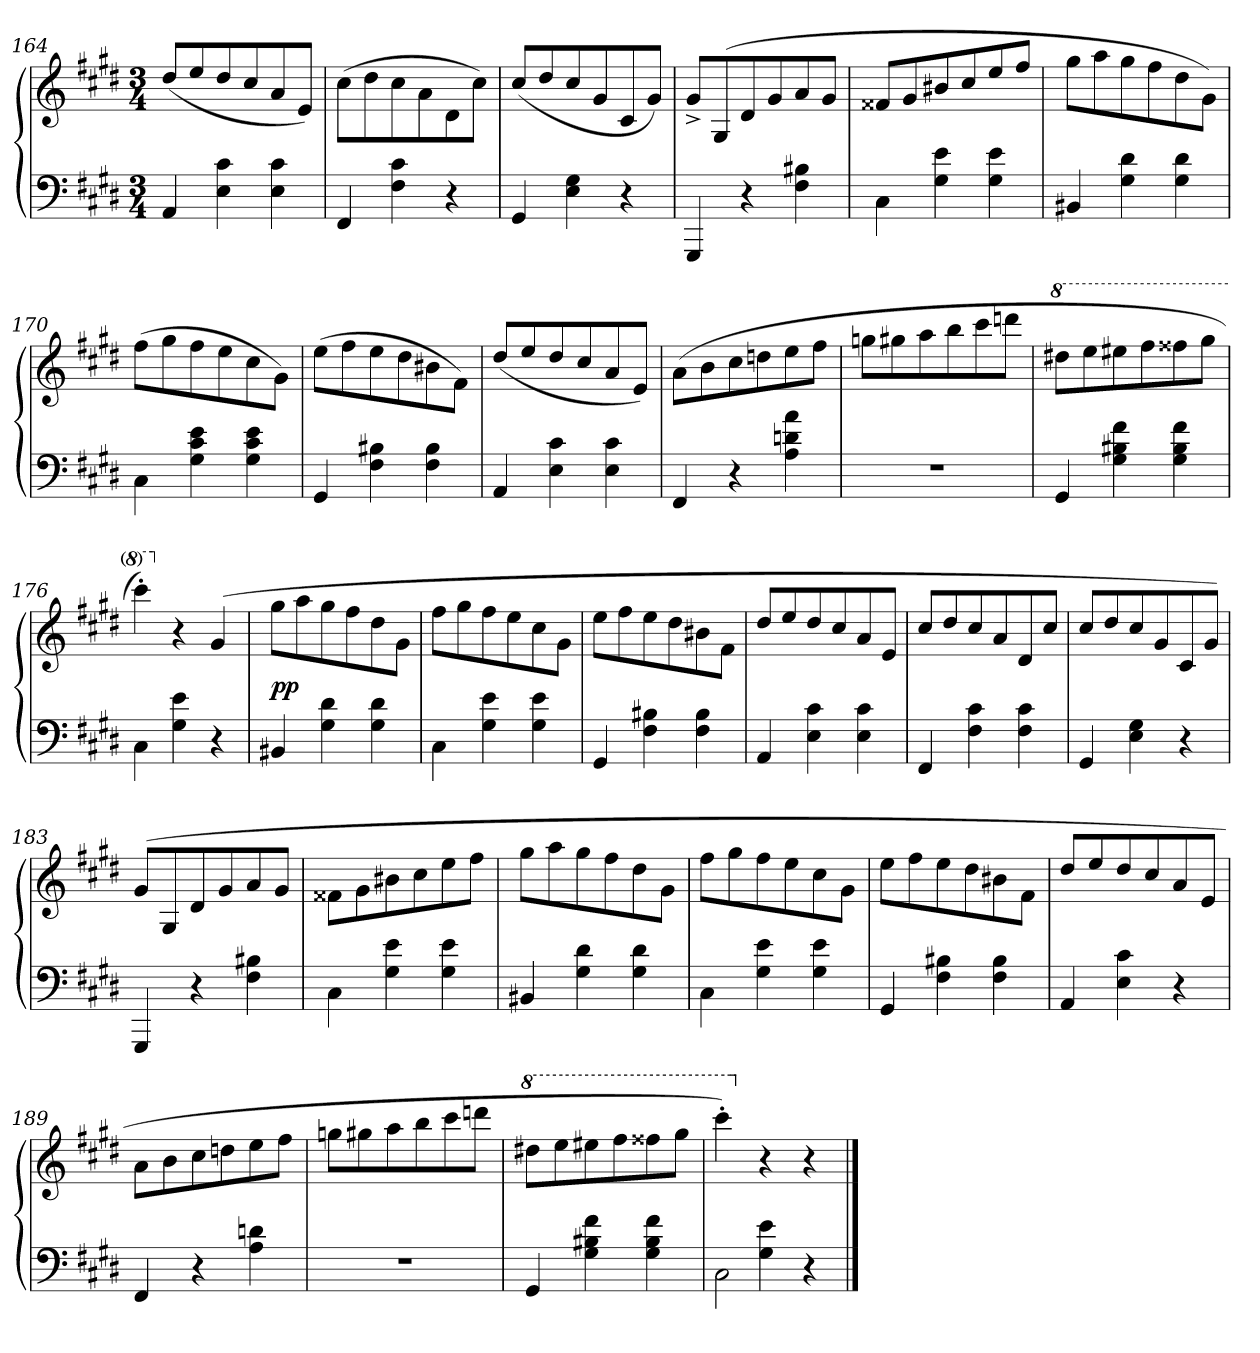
**kern	**kern	**dynam
*part1	*part1	*part1
*staff2	*staff1	*staff1/2
*clefF4	*clefG2	*
*k[f#c#g#d#]	*k[f#c#g#d#]	*
*M3/4	*M3/4	*
=164	=164	=164
4AA	(8dd#L	.
.	8ee	.
4c# 4E	8dd#	.
.	8cc#	.
4c# 4E	8a	.
.	8eJ)	.
=165	=165	=165
4FF#	(>8cc#\L	.
.	8dd#	.
4c# 4F#	8cc#	.
.	8a	.
4r	8d#	.
.	8cc#J)	.
=166	=166	=166
4GG#	(<8cc#L	.
.	8dd#	.
4G# 4E	8cc#	.
.	8g#	.
4r	8c#	.
.	8g#J)	.
=167	=167	=167
4GGG#	8g#^L	.
.	(>8G#	.
4r	8d#	.
.	8g#	.
4B#X 4F#	8a	.
.	8g#J	.
=168	=168	=168
4C#\	8f##X/L	.
.	8g#/	.
4e 4G#	8b#X/	.
.	8cc#/	.
4e 4G#	8ee/	.
.	8ff#/J	.
=169	=169	=169
4BB#X	8gg#L	.
.	8aa	.
4d# 4G#	8gg#	.
.	8ff#	.
4d# 4G#	8dd#	.
.	8g#J)	.
=170	=170	=170
4C#\	(8ff#L	.
.	8gg#	.
4e 4c# 4G#	8ff#	.
.	8ee	.
4e 4c# 4G#	8cc#	.
.	8g#J)	.
=171	=171	=171
4GG#	(8eeL	.
.	8ff#	.
4B#X 4F#	8ee	.
.	8dd#	.
4B# 4F#	8b#X	.
.	8f#J)	.
=172	=172	=172
4AA	(8dd#L	.
.	8ee	.
4c# 4E	8dd#	.
.	8cc#	.
4c# 4E	8a	.
.	8eJ)	.
=173	=173	=173
4FF#	(>8aL	.
.	8b	.
4r	8cc#	.
.	8ddn	.
4a 4dn 4A	8ee	.
.	8ff#J	.
=174	=174	=174
2.rF	8ggnL	.
.	8gg#X	.
.	8aa	.
.	8bb	.
.	8ccc#	.
.	8dddnJ	.
=175	=175	=175
*	*8va	*
4GG#	8ddd#XL	.
.	8eee	.
4f# 4B#X 4G#	8eee#X	.
.	8fff#	.
4f# 4B# 4G#	8fff##X	.
.	8ggg#J	.
=176	=176	=176
4C#\	4cccc#')	.
*	*X8va	*
4e 4G#	4r	.
4r	(>4g#	.
=177	=177	=177
4BB#X	8gg#L	pp
.	8aa	.
4d# 4G#	8gg#	.
.	8ff#	.
4d# 4G#	8dd#	.
.	8g#J	.
=178	=178	=178
4C#\	8ff#L	.
.	8gg#	.
4e 4G#	8ff#	.
.	8ee	.
4e 4G#	8cc#	.
.	8g#J	.
=179	=179	=179
4GG#	8eeL	.
.	8ff#	.
4B#X 4F#	8ee	.
.	8dd#	.
4B# 4F#	8b#X	.
.	8f#J	.
=180	=180	=180
4AA	8dd#L	.
.	8ee	.
4c# 4E	8dd#	.
.	8cc#	.
4c# 4E	8a	.
.	8eJ	.
=181	=181	=181
4FF#	8cc#L	.
.	8dd#	.
4c# 4F#	8cc#	.
.	8a	.
4c# 4F#	8d#	.
.	8cc#J	.
=182	=182	=182
4GG#	8cc#L	.
.	8dd#	.
4G# 4E	8cc#	.
.	8g#	.
4r	8c#	.
.	8g#J)	.
=183	=183	=183
4GGG#	(>8g#L	.
.	8G#	.
4r	8d#	.
.	8g#	.
4B#X 4F#	8a	.
.	8g#J	.
=184	=184	=184
4C#\	8f##XL	.
.	8g#	.
4e 4G#	8b#X	.
.	8cc#	.
4e 4G#	8ee	.
.	8ff#J	.
=185	=185	=185
4BB#X	8gg#L	.
.	8aa	.
4d# 4G#	8gg#	.
.	8ff#	.
4d# 4G#	8dd#	.
.	8g#J	.
=186	=186	=186
4C#\	8ff#L	.
.	8gg#	.
4e 4G#	8ff#	.
.	8ee	.
4e 4G#	8cc#	.
.	8g#J	.
=187	=187	=187
4GG#	8eeL	.
.	8ff#	.
4B#X 4F#	8ee	.
.	8dd#	.
4B# 4F#	8b#X	.
.	8f#J	.
=188	=188	=188
4AA	8dd#L	.
.	8ee	.
4c# 4E	8dd#	.
.	8cc#	.
4r	8a	.
.	8eJ	.
=189	=189	=189
4FF#	8aL	.
.	8b	.
4r	8cc#	.
.	8ddn	.
4dn 4A	8ee	.
.	8ff#J	.
=190	=190	=190
2.rF	8ggnL	.
.	8gg#X	.
.	8aa	.
.	8bb	.
.	8ccc#	.
.	8dddnJ	.
=191	=191	=191
*	*8va	*
4GG#	8ddd#XL	.
.	8eee	.
4f# 4B#X 4G#	8eee#X	.
.	8fff#	.
4f# 4B# 4G#	8fff##X	.
.	8ggg#J	.
=192	=192	=192
*^	*	*
4ryy	2C#)	4cccc#')	.
*	*	*X8va	*
(>4e\ 4G#\	.	4r	.
4ryy	4r	4r	.
*v	*v	*	*
==	==	==
*-	*-	*-
